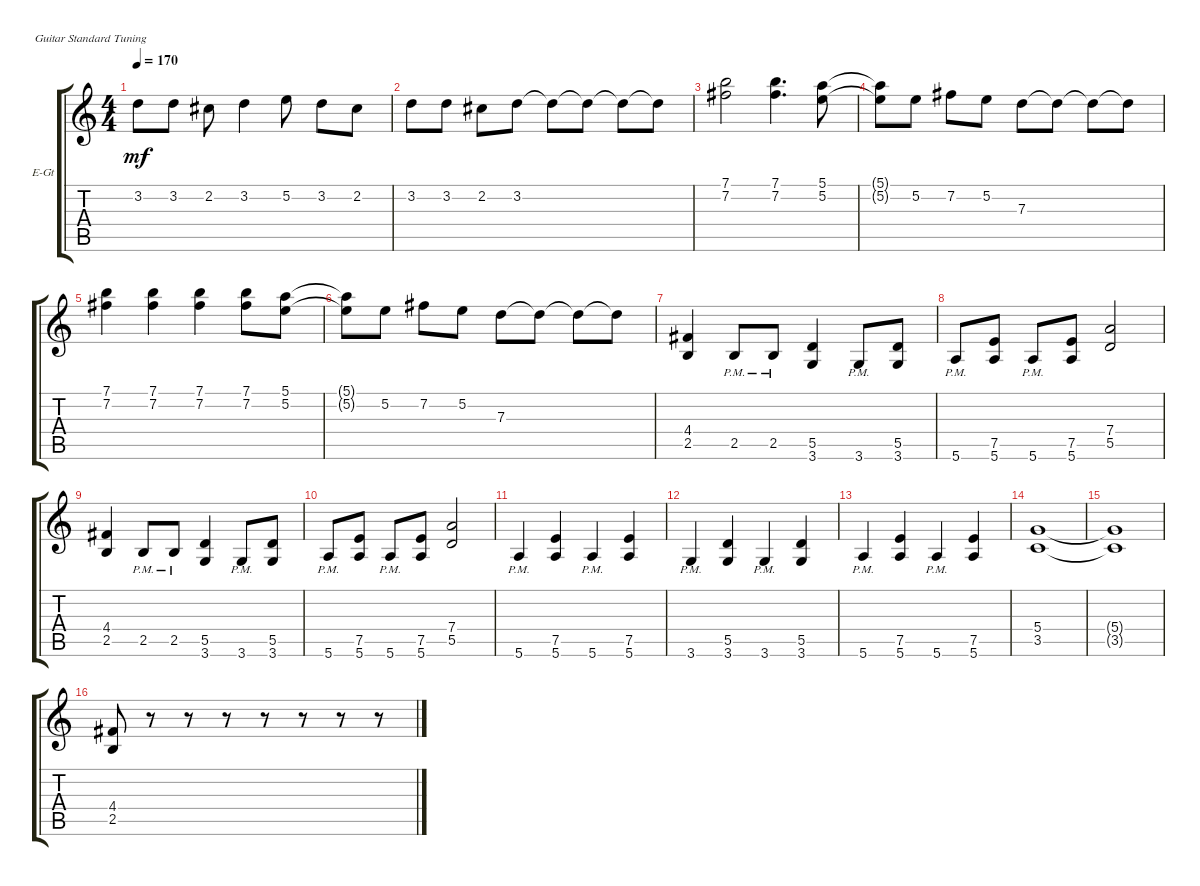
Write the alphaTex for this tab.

\defaultSystemsLayout 4
\bracketExtendMode groupsimilarinstruments
\firstSystemTrackNameOrientation horizontal
\otherSystemsTrackNameOrientation horizontal
\track ("Electric Guitar" "E-Gt") {instrument distortionguitar}
\staff {score tabs}
\tuning (E4 B3 G3 D3 A2 E2)
\ts (4 4)
\tempo 170
\clef g2
\ks c
3.2.8{dy mf} 3.2.8 2.2.8 3.2.4 5.2.8 3.2.8 2.2.8 |
3.2.8 3.2.8 2.2.8 3.2.8 3.2{t}.8 3.2{t}.8 3.2{t}.8 3.2{t}.8 |
(7.2 7.1).2 (7.2 7.1).4{d} (5.2 5.1).8 |
(5.2{t} 5.1{t}).8 5.2.8 7.2.8 5.2.8 7.3.8 7.3{t}.8 7.3{t}.8 7.3{t}.8 |
(7.2 7.1).4 (7.2 7.1).4 (7.2 7.1).4 (7.2 7.1).8 (5.2 5.1).8 |
(5.2{t} 5.1{t}).8 5.2.8 7.2.8 5.2.8 7.3.8 7.3{t}.8 7.3{t}.8 7.3{t}.8 |
(2.5 4.4).4 2.5{pm}.8 2.5{pm}.8 (3.6 5.5).4 3.6{pm}.8 (3.6 5.5).8 |
5.6{pm}.8 (5.6 7.5).8 5.6{pm}.8 (5.6 7.5).8 (5.5 7.4).2 |
(2.5 4.4).4 2.5{pm}.8 2.5{pm}.8 (3.6 5.5).4 3.6{pm}.8 (3.6 5.5).8 |
5.6{pm}.8 (5.6 7.5).8 5.6{pm}.8 (5.6 7.5).8 (5.5 7.4).2 |
5.6{pm}.4 (5.6 7.5).4 5.6{pm}.4 (5.6 7.5).4 |
3.6{pm}.4 (3.6 5.5).4 3.6{pm}.4 (3.6 5.5).4 |
5.6{pm}.4 (5.6 7.5).4 5.6{pm}.4 (5.6 7.5).4 |
(3.5 5.4).1 |
(3.5{t} 5.4{t}).1 |
(2.5 4.4).8 r.8 r.8 r.8 r.8 r.8 r.8 r.8
